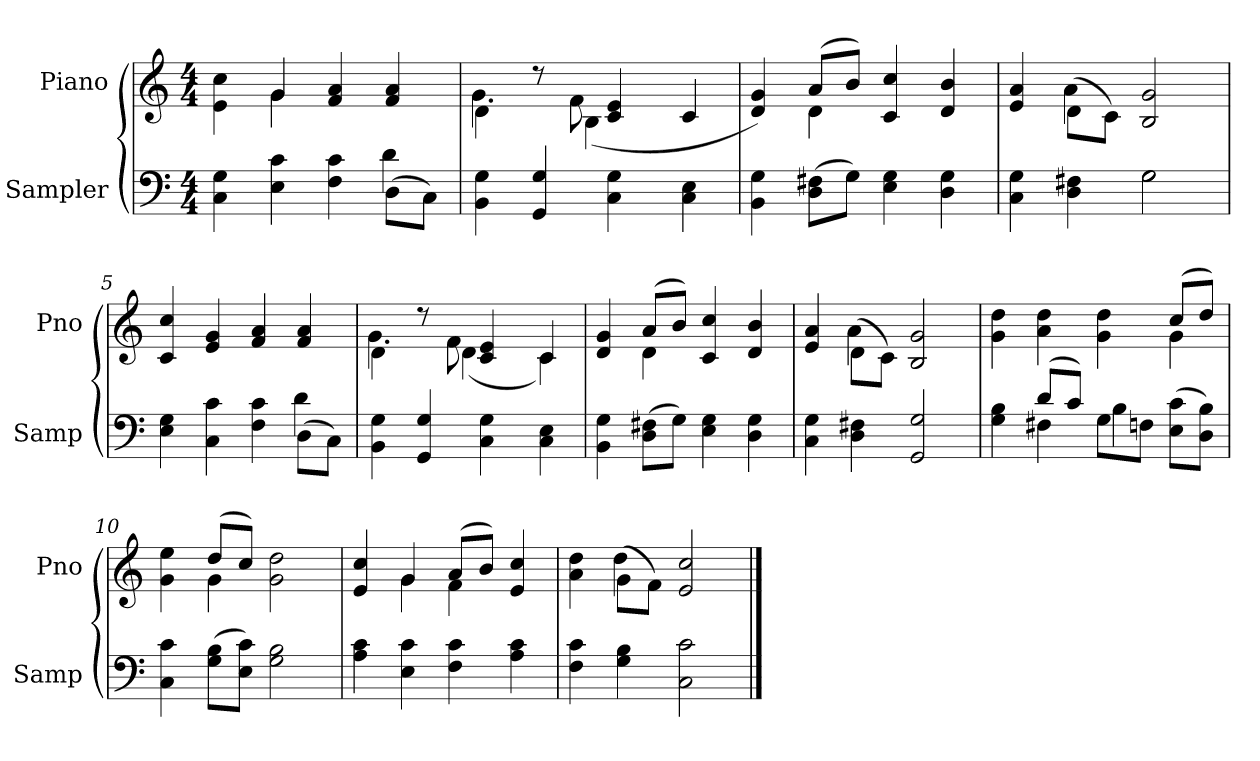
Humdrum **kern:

**kern	**kern
*part2	*part1
*staff2	*staff1
*I"Sampler	*I"Piano
*I'Samp	*I'Pno
*clefF4	*clefG2
*M4/4	*M4/4
=1	=1
*^	*^
4C 4G	2.ryy	4e\ 4cc\	4ryy
4E 4c	.	4g/	4g
4F 4c	.	4f 4a	2ryy
(8D\L	4d	4f 4a	.
8C\J)	.	.	.
*v	*v	*	*
=2	=2	=2
4BB 4G	4d\	4.g
4GG 4G	8r	.
.	8f\	(4B
4C 4G	4c 4e	.
.	.	4.ryy
4C 4E	4c	.
=3	=3	=3
4BB 4G	4d 4g)	4ryy
(8D\ 8F#X\L	(8a/L	4d
8G\J)	8b/J)	.
4E 4G	4c 4cc	2ryy
4D 4G	4d 4b	.
=4	=4	=4
*^	*	*
4C 4G	2ryy	4e 4a	4ryy
4D 4F#X	.	(8d\L	4a
.	.	8c\J)	.
2G\	2G	2B 2g	2ryy
*	*	*v	*v
=5	=5	=5
4E 4G	2.ryy	4c 4cc
4C 4c	.	4e 4g
4F 4c	.	4f 4a
(8D\L	4d	4f 4a
8C\J)	.	.
*v	*v	*
=6	=6
*	*^
4BB 4G	4d\	4.g
4GG 4G	8r	.
.	8f\	(4d
4C 4G	4c 4e	.
.	.	8ryy
4C 4E	4c/	4c)
=7	=7	=7
4BB 4G	4d 4g	4ryy
(8D\ 8F#X\L	(8a/L	4d
8G\J)	8b/J)	.
4E 4G	4c 4cc	2ryy
4D 4G	4d 4b	.
=8	=8	=8
4C 4G	4e 4a	4ryy
4D 4F#X	(8d\L	4a
.	8c\J)	.
2GG 2G	2B 2g	2ryy
=9	=9	=9
*^	*	*
4G 4B	4ryy	4g 4dd	2.ryy
(8d/L	4F#X	4a 4dd	.
8c/J)	.	.	.
8G\L	4B	4g 4dd	.
8Fn\J	.	.	.
(8E\ 8c\L	4ryy	(8cc/L	4g
8D\ 8B\J)	.	8dd/J)	.
*v	*v	*	*
=10	=10	=10
4C 4c	4g 4ee	4ryy
(8G\ 8B\L	(8dd/L	4g
8E\ 8c\J)	8cc/J)	.
2G 2B	2g 2dd	2ryy
=11	=11	=11
4A 4c	4e 4cc	4ryy
4E 4c	4g/	4g
4F 4c	(8a/L	4f
.	8b/J)	.
4A 4c	4e 4cc	4ryy
=12	=12	=12
4F 4c	4a 4dd	4ryy
4G 4B	(8g\L	4dd
.	8f\J)	.
2C 2c	2e 2cc	2ryy
*	*v	*v
==	==
*-	*-
